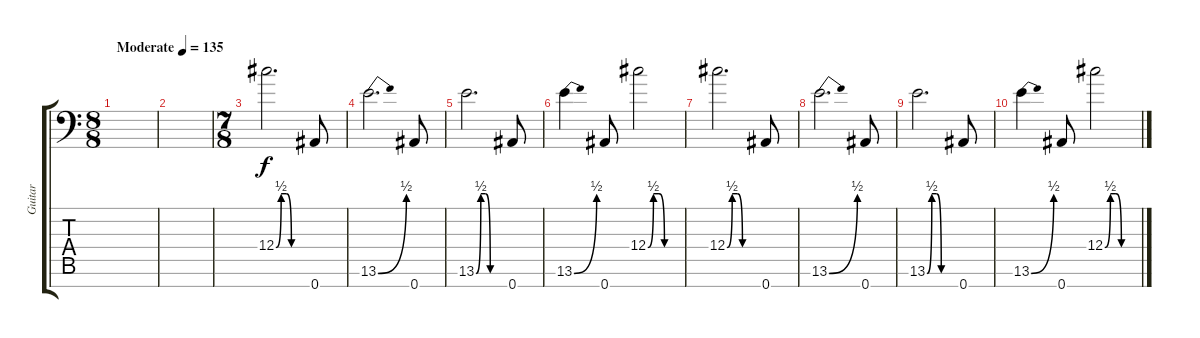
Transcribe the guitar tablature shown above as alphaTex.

\track ("Guitar" "Guitar") {instrument distortionguitar}
\staff {score tabs}
\tuning (Eb4 Bb3 Gb3 Db3 Ab2 Eb2 Bb1) {hide}
\ts (8 8)
\tempo (135 "Moderate")
\clef f4
\ks c
|
|
\ts (7 8)
12.4{be (custom 0 0 10 2 20 2 30 0 60 0)}.2{d} 0.7.8 |
13.6{be (bend 0 0 60 2)}.2{d} 0.7.8 |
13.6{be (custom 0 0 10 2 20 2 30 0 60 0)}.2{d} 0.7.8 |
13.6{be (bend 0 0 60 2)}.4 0.7.8 12.4{be (custom 0 0 10 2 20 2 30 0 60 0)}.2 |
12.4{be (custom 0 0 10 2 20 2 30 0 60 0)}.2{d} 0.7.8 |
13.6{be (bend 0 0 60 2)}.2{d} 0.7.8 |
13.6{be (custom 0 0 10 2 20 2 30 0 60 0)}.2{d} 0.7.8 |
13.6{be (bend 0 0 60 2)}.4 0.7.8 12.4{be (custom 0 0 10 2 20 2 30 0 60 0)}.2
